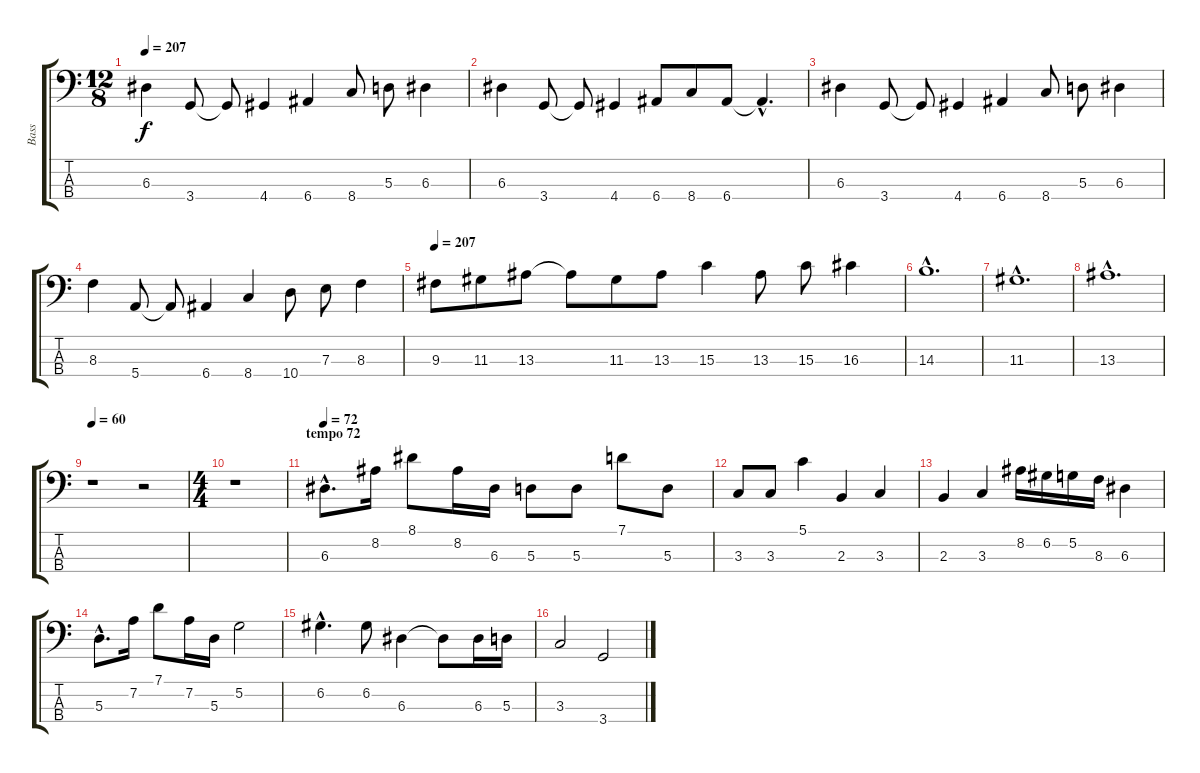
\track ("Bass" "Bass") {instrument electricbasspick}
\staff {score tabs}
\tuning (G2 D2 A1 E1) {hide}
\ts (12 8)
\tempo 207
\clef f4
\ks c
6.3.4{dy f} 3.4.8 3.4{t}.8 4.4.4 6.4.4 8.4.8 5.3.8 6.3.4 |
6.3.4 3.4.8 3.4{t}.8 4.4.4 6.4.8 8.4.8 6.4.8 6.4{hac t}.4{d} |
6.3.4 3.4.8 3.4{t}.8 4.4.4 6.4.4 8.4.8 5.3.8 6.3.4 |
8.3.4 5.4.8 5.4{t}.8 6.4.4 8.4.4 10.4.8 7.3.8 8.3.4 |
\tempo 207
9.3.8 11.3.8 13.3.8 13.3{t}.8 11.3.8 13.3.8 15.3.4 13.3.8 15.3.8 16.3.4 |
14.3{hac}.1{d} |
11.3{hac}.1{d} |
13.3{hac}.1{d} |
\tempo 60
r.1 r.2 |
\ts (4 4)
r.1 |
\section ("" "tempo 72")
\tempo 72
6.3{hac}.8{d} 8.2.16 8.1.8 8.2.16 6.3.16 5.3.8 5.3.8 7.1.8 5.3.8 |
3.3.8 3.3.8 5.1.4 2.3.4 3.3.4 |
2.3.4 3.3.4 8.2.16 6.2.16 5.2.16 8.3.16 6.3.4 |
5.3{hac}.8{d} 7.2.16 7.1.8 7.2.16 5.3.16 5.2.2 |
6.2{hac}.4{d} 6.2.8 6.3.4 6.3{t}.8 6.3.16 5.3.16 |
3.3.2 3.4.2
